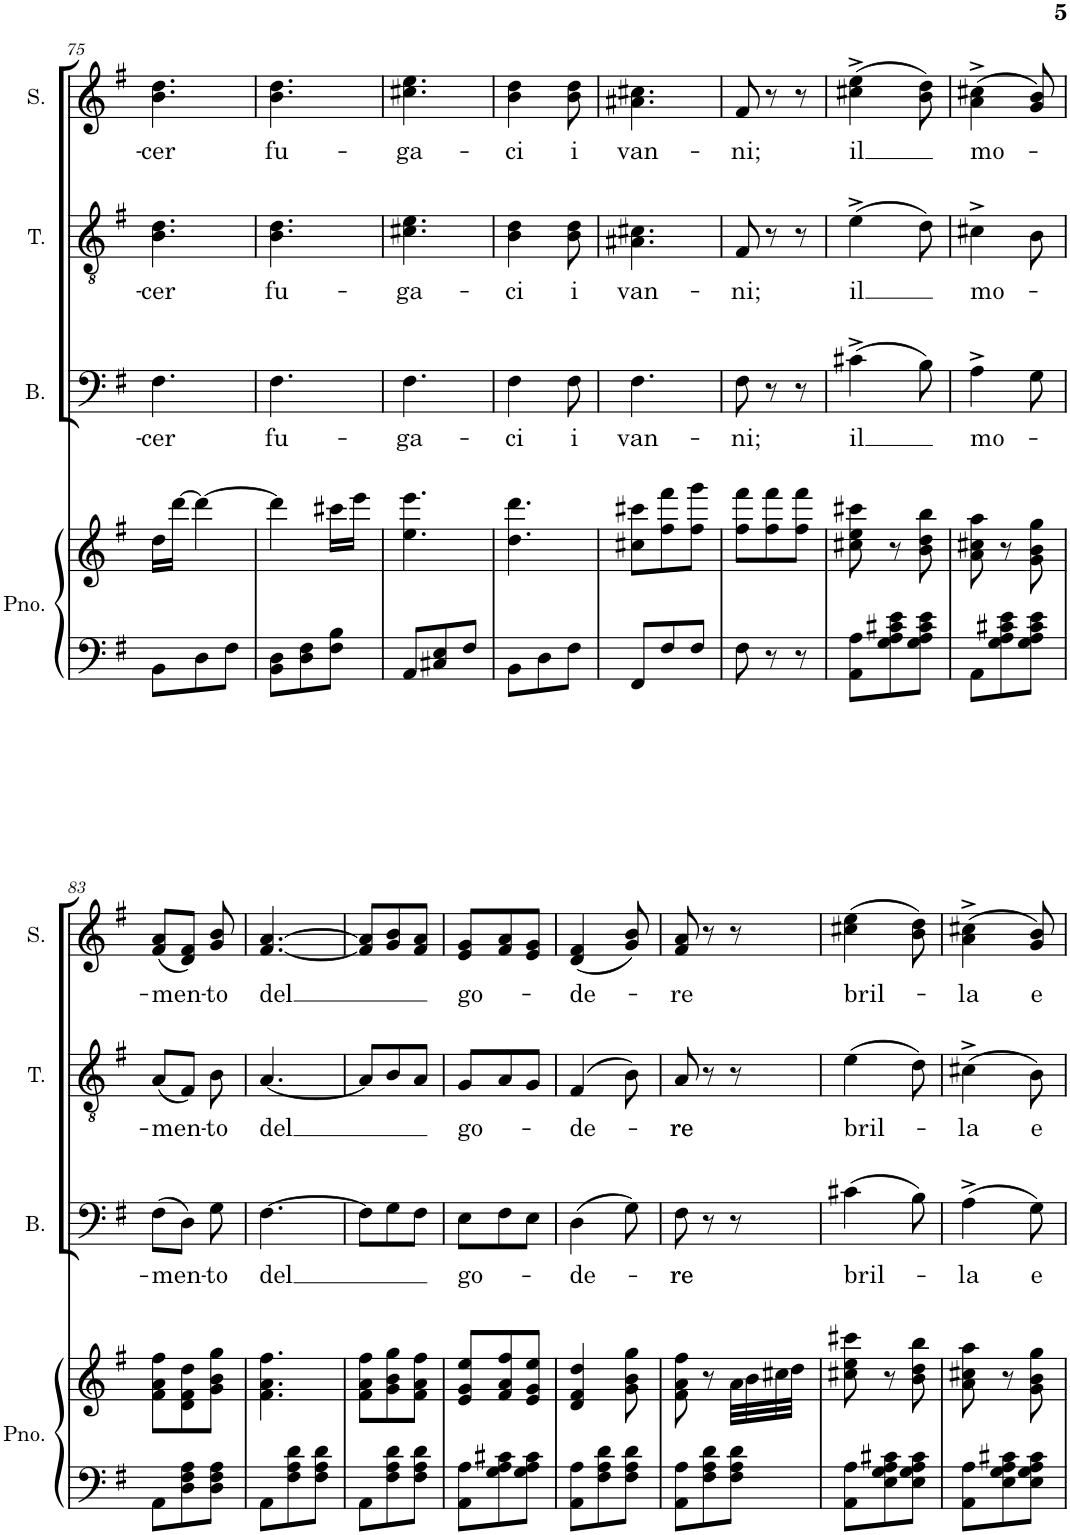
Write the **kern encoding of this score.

**kern	**kern	**kern	**text	**kern	**text	**kern	**text
*part4	*part4	*part3	*part3	*part2	*part2	*part1	*part1
*staff5	*staff4	*staff3	*staff3	*staff2	*staff2	*staff1	*staff1
*I"Piano	*	*I"Bass	*	*I"Tenor	*	*I"Soprano	*
*I'Pno.	*	*I'B.	*	*I'T.	*	*I'S.	*
!!LO:PB:g=z
*clefF4	*clefG2	*clefF4	*	*clefGv2	*	*clefG2	*
*k[f#]	*k[f#]	*k[f#]	*	*k[f#]	*	*k[f#]	*
*M3/8	*M3/8	*M3/8	*	*M3/8	*	*M3/8	*
=75	=75	=75	=75	=75	=75	=75	=75
!	!	!	!LO:LY:b	!	!LO:LY:b	!	!LO:LY:b
8BB\L	16dd\LL	4.F#\	-cer	4.B\ 4.d\	-cer	4.b\ 4.dd\	-cer
.	[16ddd\JJ	.	.	.	.	.	.
8D\	4ddd\_	.	.	.	.	.	.
8F#\J	.	.	.	.	.	.	.
=76	=76	=76	=76	=76	=76	=76	=76
!	!	!	!LO:LY:b	!	!LO:LY:b	!	!LO:LY:b
8BB\ 8D\L	4ddd\]	4.F#\	fu-	4.B\ 4.d\	fu-	4.b\ 4.dd\	fu-
8D\ 8F#\	.	.	.	.	.	.	.
8F#\ 8B\J	16ccc#X\LL	.	.	.	.	.	.
.	16eee\JJ	.	.	.	.	.	.
=77	=77	=77	=77	=77	=77	=77	=77
!	!	!	!LO:LY:b	!	!LO:LY:b	!	!LO:LY:b
8AA/L	4.ee\ 4.eee\	4.F#\	-ga-	4.c#X\ 4.e\	-ga-	4.cc#X\ 4.ee\	-ga-
8C#X/ 8E/	.	.	.	.	.	.	.
8F#/J	.	.	.	.	.	.	.
=78	=78	=78	=78	=78	=78	=78	=78
!	!	!	!LO:LY:b	!	!LO:LY:b	!	!LO:LY:b
8BB\L	4.dd\ 4.ddd\	4F#\	-ci	4B\ 4d\	-ci	4b\ 4dd\	-ci
8D\	.	.	.	.	.	.	.
!	!	!	!LO:LY:b	!	!LO:LY:b	!	!LO:LY:b
8F#\J	.	8F#\	i	8B\ 8d\	i	8b\ 8dd\	i
=79	=79	=79	=79	=79	=79	=79	=79
!	!	!	!LO:LY:b	!	!LO:LY:b	!	!LO:LY:b
8FF#/L	8cc#X\ 8ccc#X\L	4.F#\	van-	4.A#X\ 4.c#X\	van-	4.a#X\ 4.cc#X\	van-
8F#/	8ff#\ 8fff#\	.	.	.	.	.	.
8F#/J	8ff#\ 8ggg\J	.	.	.	.	.	.
=80	=80	=80	=80	=80	=80	=80	=80
!	!	!	!LO:LY:b	!	!LO:LY:b	!	!LO:LY:b
8F#\	8ff#\ 8fff#\L	8F#\	-ni;	8F#/	-ni;	8f#/	-ni;
8r	8ff#\ 8fff#\	8r	.	8r	.	8r	.
8r	8ff#\ 8fff#\J	8r	.	8r	.	8r	.
=81	=81	=81	=81	=81	=81	=81	=81
!	!	!	!LO:LY:b	!	!LO:LY:b	!	!LO:LY:b
8AA\ 8A\L	8cc#X\ 8ee\ 8ccc#X\	(4c#X^\	il	(4e^\	il	(4cc#X\^ 4ee\^	il
8G\ 8A\ 8c#X\ 8e\	8r	.	.	.	.	.	.
8G\ 8A\ 8c#\ 8e\J	8b\ 8dd\ 8bb\	8B\)	.	8d\)	.	8b\ 8dd\)	.
=82	=82	=82	=82	=82	=82	=82	=82
!	!	!	!LO:LY:b	!	!LO:LY:b	!	!LO:LY:b
8AA\L	8a\ 8cc#X\ 8aa\	4A^\	mo-	4c#X^\	mo-	(4a\^ 4cc#X\^	mo-
8G\ 8A\ 8c#X\ 8e\	8r	.	.	.	.	.	.
8G\ 8A\ 8c#\ 8e\J	8g\ 8b\ 8gg\	8G\	.	8B\	.	8g/ 8b/)	.
!!LO:LB:g=z
=83	=83	=83	=83	=83	=83	=83	=83
!	!	!	!LO:LY:b	!	!LO:LY:b	!	!LO:LY:b
8AA\L	8f#\ 8a\ 8ff#\L	(8F#\L	-men-	(8A/L	-men-	(8f#/ 8a/L	-men-
8D\ 8F#\ 8A\	8d\ 8f#\ 8dd\	8D\J)	.	8F#/J)	.	8d/ 8f#/J)	.
!	!	!	!LO:LY:b	!	!LO:LY:b	!	!LO:LY:b
8D\ 8F#\ 8A\J	8g\ 8b\ 8gg\J	8G\	-to	8B\	-to	8g/ 8b/	-to
=84	=84	=84	=84	=84	=84	=84	=84
!	!	!	!LO:LY:b	!	!LO:LY:b	!	!LO:LY:b
8AA\L	4.f#\ 4.a\ 4.ff#\	[4.F#\	del	[4.A/	del	[4.f#/ [4.a/	del
8F#\ 8A\ 8d\	.	.	.	.	.	.	.
8F#\ 8A\ 8d\J	.	.	.	.	.	.	.
=85	=85	=85	=85	=85	=85	=85	=85
8AA\L	8f#\ 8a\ 8ff#\L	8F#\L]	.	8A/L]	.	8f#/] 8a/]L	.
8F#\ 8A\ 8d\	8g\ 8b\ 8gg\	8G\	.	8B/	.	8g/ 8b/	.
8F#\ 8A\ 8d\J	8f#\ 8a\ 8ff#\J	8F#\J	.	8A/J	.	8f#/ 8a/J	.
=86	=86	=86	=86	=86	=86	=86	=86
!	!	!	!LO:LY:b	!	!LO:LY:b	!	!LO:LY:b
8AA\ 8A\L	8e/ 8g/ 8ee/L	8E\L	go-	8G/L	go-	8e/ 8g/L	go-
8G\ 8A\ 8c#X\	8f#/ 8a/ 8ff#/	8F#\	.	8A/	.	8f#/ 8a/	.
8G\ 8A\ 8c#\J	8e/ 8g/ 8ee/J	8E\J	.	8G/J	.	8e/ 8g/J	.
=87	=87	=87	=87	=87	=87	=87	=87
!	!	!	!LO:LY:b	!	!LO:LY:b	!	!LO:LY:b
8AA\ 8A\L	4d/ 4f#/ 4dd/	(4D\	de-	(4F#/	de-	(4d/ 4f#/	de-
8F#\ 8A\ 8d\	.	.	.	.	.	.	.
8F#\ 8A\ 8d\J	8g\ 8b\ 8gg\	8G\)	.	8B\)	.	8g/ 8b/)	.
=88	=88	=88	=88	=88	=88	=88	=88
!	!	!	!LO:LY:b	!	!LO:LY:b	!	!LO:LY:b
8AA\ 8A\L	8f#\ 8a\ 8ff#\	8F#\	-re	8A/	-re	8f#/ 8a/	-re
8F#\ 8A\ 8d\	8r	8r	.	8r	.	8r	.
8F#\ 8A\ 8d\J	32a\LLL	8r	.	8r	.	8r	.
.	32b\	.	.	.	.	.	.
.	32cc#X\	.	.	.	.	.	.
.	32dd\JJJ	.	.	.	.	.	.
=89	=89	=89	=89	=89	=89	=89	=89
!	!	!	!LO:LY:b	!	!LO:LY:b	!	!LO:LY:b
8AA\ 8A\L	8cc#X\ 8ee\ 8ccc#X\	(4c#X\	bril-	(4e\	bril-	(4cc#X\ 4ee\	bril-
8E\ 8G\ 8A\ 8c#X\	8r	.	.	.	.	.	.
8E\ 8G\ 8A\ 8c#\J	8b\ 8dd\ 8bb\	8B\)	.	8d\)	.	8b\ 8dd\)	.
=90	=90	=90	=90	=90	=90	=90	=90
!	!	!	!LO:LY:b	!	!LO:LY:b	!	!LO:LY:b
8AA\ 8A\L	8a\ 8cc#X\ 8aa\	(4A^\	-la	(4c#X^\	-la	(4a\^ 4cc#X\^	-la
8E\ 8G\ 8A\ 8c#X\	8r	.	.	.	.	.	.
!	!	!	!LO:LY:b	!	!LO:LY:b	!	!LO:LY:b
8E\ 8G\ 8A\ 8c#\J	8g\ 8b\ 8gg\	8G\)	e	8B\)	e	8g/ 8b/)	e
=	=	=	=	=	=	=	=
*-	*-	*-	*-	*-	*-	*-	*-
